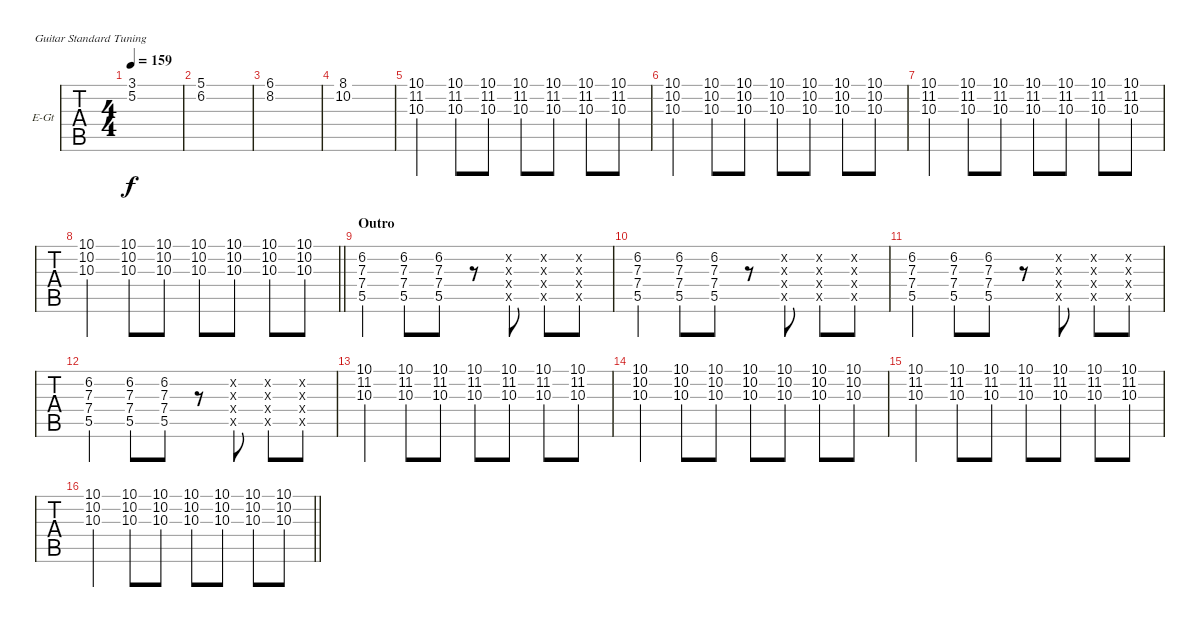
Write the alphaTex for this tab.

\bracketExtendMode groupsimilarinstruments
\firstSystemTrackNameOrientation horizontal
\otherSystemsTrackNameOrientation horizontal
\track ("Albert" "E-Gt") {instrument overdrivenguitar}
\staff {tabs}
\tuning (E4 B3 G3 D3 A2 E2)
\ts (4 4)
\tempo 159
\clef g2
\ks c
(3.1 5.2).1{dy f} |
(5.1 6.2).1 |
(6.1 8.2).1 |
(8.1 10.2).1 |
(10.1 11.2 10.3).4 (10.1 11.2 10.3).8 (10.1 11.2 10.3).8 (10.1 11.2 10.3).8 (10.1 11.2 10.3).8 (10.1 11.2 10.3).8 (10.1 11.2 10.3).8 |
(10.1 10.2 10.3).4 (10.1 10.2 10.3).8 (10.1 10.2 10.3).8 (10.1 10.2 10.3).8 (10.1 10.2 10.3).8 (10.1 10.2 10.3).8 (10.1 10.2 10.3).8 |
(10.1 11.2 10.3).4 (10.1 11.2 10.3).8 (10.1 11.2 10.3).8 (10.1 11.2 10.3).8 (10.1 11.2 10.3).8 (10.1 11.2 10.3).8 (10.1 11.2 10.3).8 |
\barLineRight lightlight
(10.1 10.2 10.3).4 (10.1 10.2 10.3).8 (10.1 10.2 10.3).8 (10.1 10.2 10.3).8 (10.1 10.2 10.3).8 (10.1 10.2 10.3).8 (10.1 10.2 10.3).8 |
\section ("" "Outro")
(6.2 7.3 7.4 5.5).4 (6.2 7.3 7.4 5.5).8 (6.2 7.3 7.4 5.5).8 r.8 (0.2{x} 0.3{x} 0.4{x} 0.5{x}).8 (0.2{x} 0.3{x} 0.4{x} 0.5{x}).8 (0.2{x} 0.3{x} 0.4{x} 0.5{x}).8 |
(6.2 7.3 7.4 5.5).4 (6.2 7.3 7.4 5.5).8 (6.2 7.3 7.4 5.5).8 r.8 (0.2{x} 0.3{x} 0.4{x} 0.5{x}).8 (0.2{x} 0.3{x} 0.4{x} 0.5{x}).8 (0.2{x} 0.3{x} 0.4{x} 0.5{x}).8 |
(6.2 7.3 7.4 5.5).4 (6.2 7.3 7.4 5.5).8 (6.2 7.3 7.4 5.5).8 r.8 (0.2{x} 0.3{x} 0.4{x} 0.5{x}).8 (0.2{x} 0.3{x} 0.4{x} 0.5{x}).8 (0.2{x} 0.3{x} 0.4{x} 0.5{x}).8 |
(6.2 7.3 7.4 5.5).4 (6.2 7.3 7.4 5.5).8 (6.2 7.3 7.4 5.5).8 r.8 (0.2{x} 0.3{x} 0.4{x} 0.5{x}).8 (0.2{x} 0.3{x} 0.4{x} 0.5{x}).8 (0.2{x} 0.3{x} 0.4{x} 0.5{x}).8 |
(10.1 11.2 10.3).4 (10.1 11.2 10.3).8 (10.1 11.2 10.3).8 (10.1 11.2 10.3).8 (10.1 11.2 10.3).8 (10.1 11.2 10.3).8 (10.1 11.2 10.3).8 |
(10.1 10.2 10.3).4 (10.1 10.2 10.3).8 (10.1 10.2 10.3).8 (10.1 10.2 10.3).8 (10.1 10.2 10.3).8 (10.1 10.2 10.3).8 (10.1 10.2 10.3).8 |
(10.1 11.2 10.3).4 (10.1 11.2 10.3).8 (10.1 11.2 10.3).8 (10.1 11.2 10.3).8 (10.1 11.2 10.3).8 (10.1 11.2 10.3).8 (10.1 11.2 10.3).8 |
\barLineRight lightlight
(10.1 10.2 10.3).4 (10.1 10.2 10.3).8 (10.1 10.2 10.3).8 (10.1 10.2 10.3).8 (10.1 10.2 10.3).8 (10.1 10.2 10.3).8 (10.1 10.2 10.3).8
